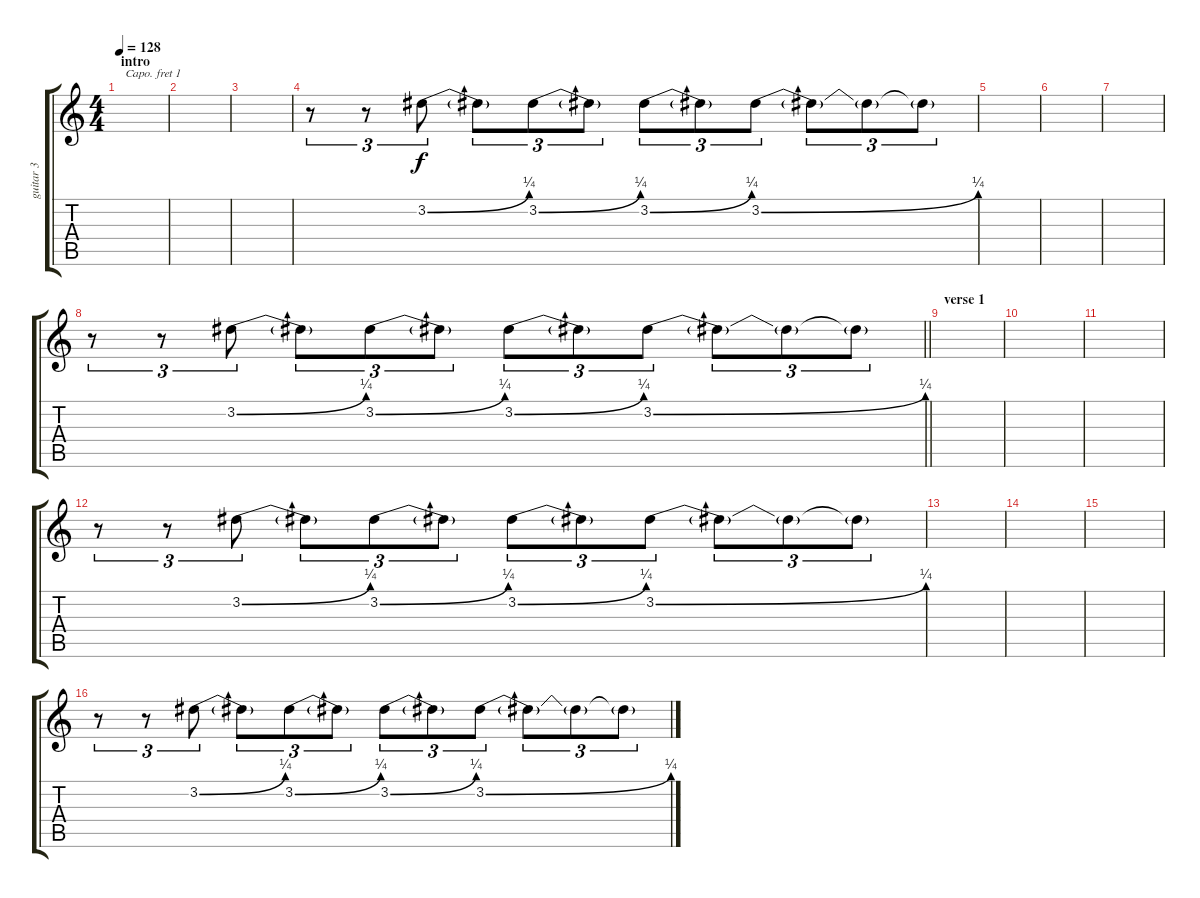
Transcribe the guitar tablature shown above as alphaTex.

\track ("guitar 3" "guitar 3") {instrument electricguitarjazz}
\staff {score tabs}
\capo 1
\tuning (E4 B3 G3 D3 A2 E2) {hide}
\ts (4 4)
\section ("" "intro")
\tempo 128
\clef g2
\ks c
|
|
|
r.8{tu (3 2)} r.8{tu (3 2)} 3.2{be (bend 0 0 60 1)}.8{tu (3 2)} 3.2{t}.8{tu (3 2)} 3.2{be (bend 0 0 60 1)}.8{tu (3 2)} 3.2{t}.8{tu (3 2)} 3.2{be (bend 0 0 60 1)}.8{tu (3 2)} 3.2{t}.8{tu (3 2)} 3.2{be (bend 0 0 60 1)}.8{tu (3 2)} 3.2{t}.8{tu (3 2)} 3.2{t}.8{tu (3 2)} 3.2{t}.8{tu (3 2)} |
|
|
|
\barLineRight lightlight
r.8{tu (3 2)} r.8{tu (3 2)} 3.2{be (bend 0 0 60 1)}.8{tu (3 2)} 3.2{t}.8{tu (3 2)} 3.2{be (bend 0 0 60 1)}.8{tu (3 2)} 3.2{t}.8{tu (3 2)} 3.2{be (bend 0 0 60 1)}.8{tu (3 2)} 3.2{t}.8{tu (3 2)} 3.2{be (bend 0 0 60 1)}.8{tu (3 2)} 3.2{t}.8{tu (3 2)} 3.2{t}.8{tu (3 2)} 3.2{t}.8{tu (3 2)} |
\section ("" "verse 1")
|
|
|
r.8{tu (3 2)} r.8{tu (3 2)} 3.2{be (bend 0 0 60 1)}.8{tu (3 2)} 3.2{t}.8{tu (3 2)} 3.2{be (bend 0 0 60 1)}.8{tu (3 2)} 3.2{t}.8{tu (3 2)} 3.2{be (bend 0 0 60 1)}.8{tu (3 2)} 3.2{t}.8{tu (3 2)} 3.2{be (bend 0 0 60 1)}.8{tu (3 2)} 3.2{t}.8{tu (3 2)} 3.2{t}.8{tu (3 2)} 3.2{t}.8{tu (3 2)} |
|
|
|
r.8{tu (3 2)} r.8{tu (3 2)} 3.2{be (bend 0 0 60 1)}.8{tu (3 2)} 3.2{t}.8{tu (3 2)} 3.2{be (bend 0 0 60 1)}.8{tu (3 2)} 3.2{t}.8{tu (3 2)} 3.2{be (bend 0 0 60 1)}.8{tu (3 2)} 3.2{t}.8{tu (3 2)} 3.2{be (bend 0 0 60 1)}.8{tu (3 2)} 3.2{t}.8{tu (3 2)} 3.2{t}.8{tu (3 2)} 3.2{t}.8{tu (3 2)}
